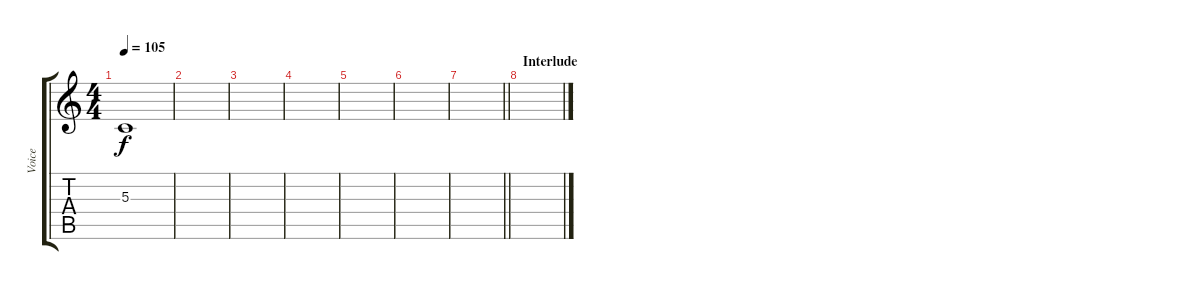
\track ("Voice" "Voice") {instrument flute}
\staff {score tabs}
\tuning (E4 B3 G3 D3 A2 E2) {hide}
\ts (4 4)
\tempo 105
\clef g2
\ks c
5.3{t}.1{dy f} |
|
|
|
|
|
\barLineRight lightlight
|
\section ("" "Interlude")
